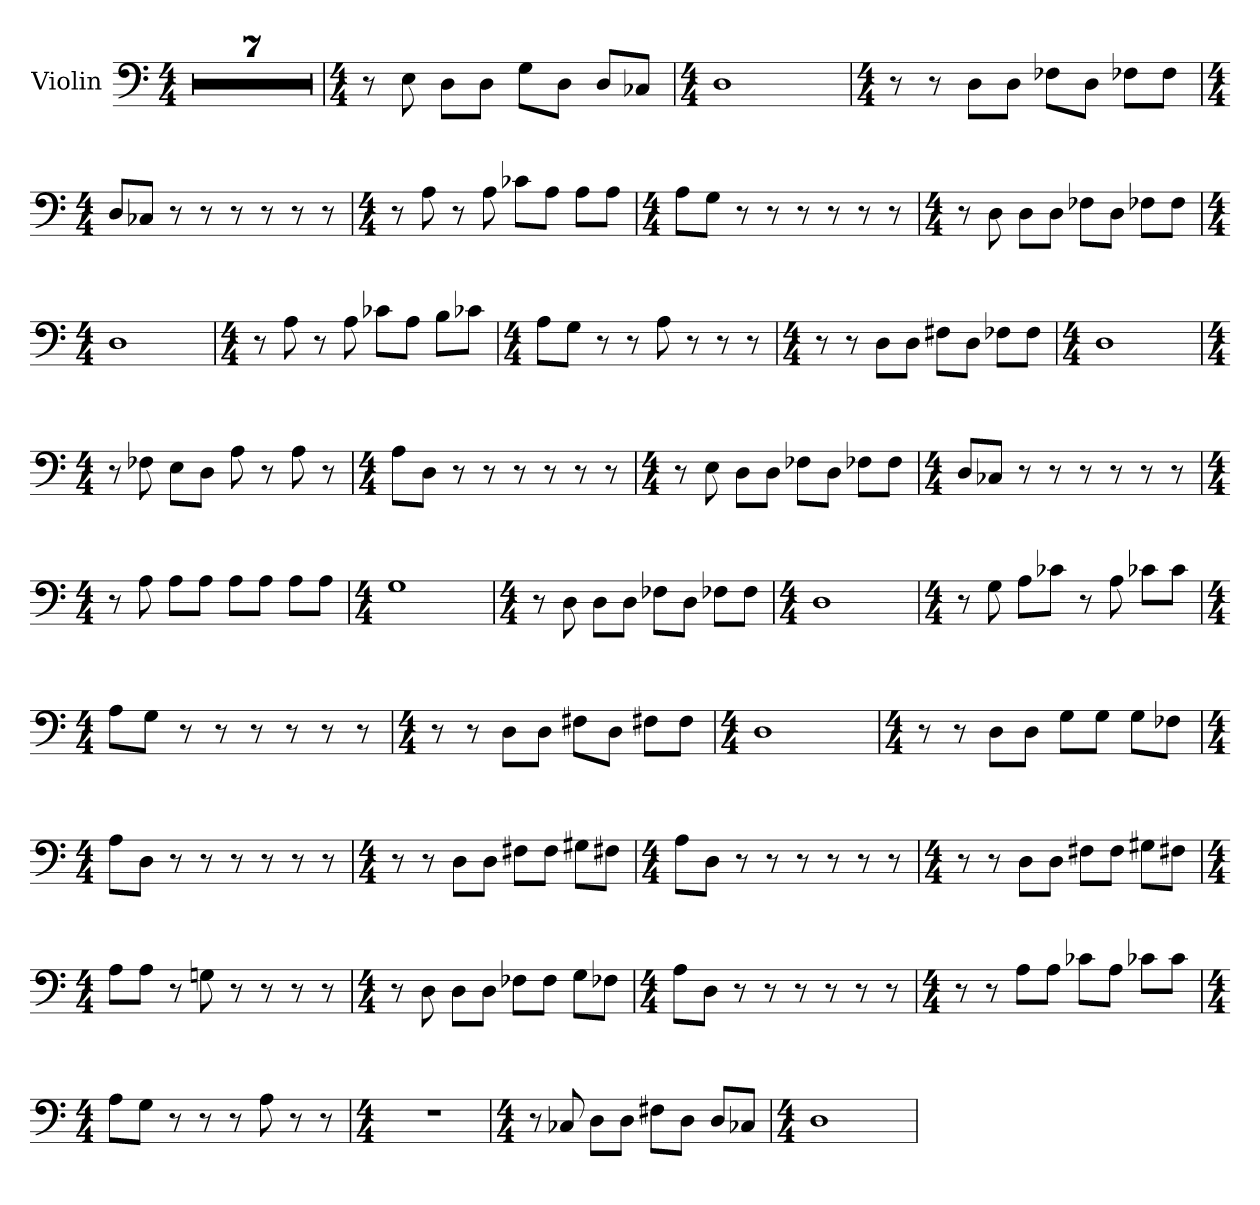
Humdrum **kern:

**kern
*part1
*staff1
*I"Violin
*I'Vln
*M4/4
=
1r
=
*M4/4
1r
=
*M4/4
1r
=
*M4/4
1r
=
*M4/4
1r
=
*M4/4
1r
=
*M4/4
1r
=
*M4/4
8r
8E
8DL
8DJ
8GL
8DJ
8DL
8C-XJ
=
*M4/4
1D
=
*M4/4
8r
8r
8DL
8DJ
8F-XL
8DJ
8F-XL
8F-J
=
*M4/4
8DL
8C-XJ
8r
8r
8r
8r
8r
8r
=
*M4/4
8r
8A
8r
8A
8c-XL
8AJ
8AL
8AJ
=
*M4/4
8AL
8GJ
8r
8r
8r
8r
8r
8r
=
*M4/4
8r
8D
8DL
8DJ
8F-XL
8DJ
8F-XL
8F-J
=
*M4/4
1D
=
*M4/4
8r
8A
8r
8A
8c-XL
8AJ
8BL
8c-XJ
=
*M4/4
8AL
8GJ
8r
8r
8A
8r
8r
8r
=
*M4/4
8r
8r
8DL
8DJ
8F#XL
8DJ
8F-XL
8F-J
=
*M4/4
1D
=
*M4/4
8r
8F-X
8EL
8DJ
8A
8r
8A
8r
=
*M4/4
8AL
8DJ
8r
8r
8r
8r
8r
8r
=
*M4/4
8r
8E
8DL
8DJ
8F-XL
8DJ
8F-XL
8F-J
=
*M4/4
8DL
8C-XJ
8r
8r
8r
8r
8r
8r
=
*M4/4
8r
8A
8AL
8AJ
8AL
8AJ
8AL
8AJ
=
*M4/4
1G
=
*M4/4
8r
8D
8DL
8DJ
8F-XL
8DJ
8F-XL
8F-J
=
*M4/4
1D
=
*M4/4
8r
8G
8AL
8c-XJ
8r
8A
8c-XL
8c-J
=
*M4/4
8AL
8GJ
8r
8r
8r
8r
8r
8r
=
*M4/4
8r
8r
8DL
8DJ
8F#XL
8DJ
8F#XL
8F#J
=
*M4/4
1D
=
*M4/4
8r
8r
8DL
8DJ
8GL
8GJ
8GL
8F-XJ
=
*M4/4
8AL
8DJ
8r
8r
8r
8r
8r
8r
=
*M4/4
8r
8r
8DL
8DJ
8F#XL
8F#J
8G#XL
8F#XJ
=
*M4/4
8AL
8DJ
8r
8r
8r
8r
8r
8r
=
*M4/4
8r
8r
8DL
8DJ
8F#XL
8F#J
8G#XL
8F#XJ
=
*M4/4
8AL
8AJ
8r
8Gn
8r
8r
8r
8r
=
*M4/4
8r
8D
8DL
8DJ
8F-XL
8F-J
8GL
8F-XJ
=
*M4/4
8AL
8DJ
8r
8r
8r
8r
8r
8r
=
*M4/4
8r
8r
8AL
8AJ
8c-XL
8AJ
8c-XL
8c-J
=
*M4/4
8AL
8GJ
8r
8r
8r
8A
8r
8r
=
*M4/4
1r
=
*M4/4
8r
8C-X
8DL
8DJ
8F#XL
8DJ
8DL
8C-XJ
=
*M4/4
1D
=
*-
